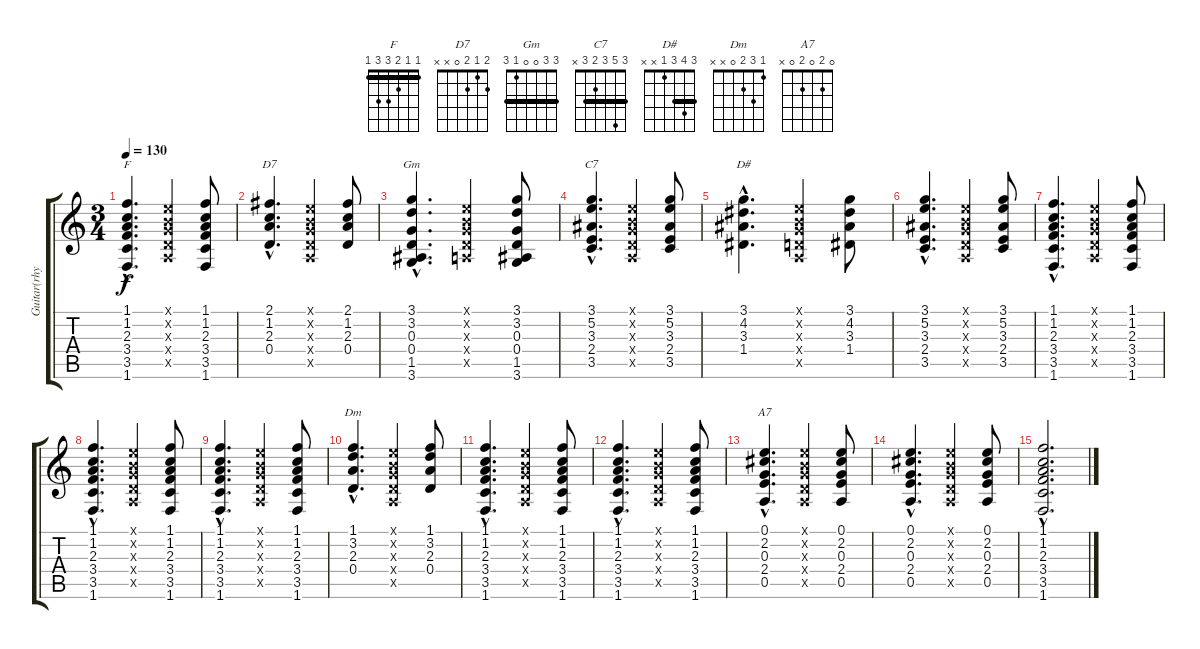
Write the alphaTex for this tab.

\track ("Guitar(rhythm)" "Guitar(rhy") {instrument acousticguitarsteel}
\staff {score tabs}
\tuning (E4 B3 G3 D3 A2 E2) {hide}
\chord ("F" 1 1 2 3 3 1) {barre 1}
\chord ("D7" 2 1 2 0 x x)
\chord ("Gm" 3 3 0 0 1 3) {barre 3}
\chord ("C7" 3 5 3 2 3 x) {barre 3}
\chord ("D#" 3 4 3 1 x x) {barre 3}
\chord ("Dm" 1 3 2 0 x x)
\chord ("A7" 0 2 0 2 0 x)
\ts (3 4)
\tempo 130
\clef g2
\ks c
(1.1{hac} 1.2{hac} 2.3{hac} 3.4{hac} 3.5{hac} 1.6{hac}).4{d ch "F" dy f} (0.1{x} 0.2{x} 0.3{x} 0.4{x} 0.5{x}).4 (1.1 1.2 2.3 3.4 3.5 1.6).8 |
(2.1{hac} 1.2{hac} 2.3{hac} 0.4{hac}).4{d ch "D7"} (0.1{x} 0.2{x} 0.3{x} 0.4{x} 0.5{x}).4 (2.1 1.2 2.3 0.4).8 |
(3.1{hac} 3.2{hac} 0.3{hac} 0.4{hac} 1.5{hac} 3.6{hac}).4{d ch "Gm"} (0.1{x} 0.2{x} 0.3{x} 0.4{x} 0.5{x}).4 (3.1 3.2 0.3 0.4 1.5 3.6).8 |
(3.1{hac} 5.2{hac} 3.3{hac} 2.4{hac} 3.5{hac}).4{d ch "C7"} (0.1{x} 0.2{x} 0.3{x} 0.4{x} 0.5{x}).4 (3.1 5.2 3.3 2.4 3.5).8 |
(3.1{hac} 4.2{hac} 3.3{hac} 1.4{hac}).4{d ch "D#"} (0.1{x} 0.2{x} 0.3{x} 0.4{x} 0.5{x}).4 (3.1 4.2 3.3 1.4).8 |
(3.1{hac} 5.2{hac} 3.3{hac} 2.4{hac} 3.5{hac}).4{d} (0.1{x} 0.2{x} 0.3{x} 0.4{x} 0.5{x}).4 (3.1 5.2 3.3 2.4 3.5).8 |
(1.1{hac} 1.2{hac} 2.3{hac} 3.4{hac} 3.5{hac} 1.6{hac}).4{d} (0.1{x} 0.2{x} 0.3{x} 0.4{x} 0.5{x}).4 (1.1 1.2 2.3 3.4 3.5 1.6).8 |
(1.1{hac} 1.2{hac} 2.3{hac} 3.4{hac} 3.5{hac} 1.6{hac}).4{d} (0.1{x} 0.2{x} 0.3{x} 0.4{x} 0.5{x}).4 (1.1 1.2 2.3 3.4 3.5 1.6).8 |
(1.1{hac} 1.2{hac} 2.3{hac} 3.4{hac} 3.5{hac} 1.6{hac}).4{d} (0.1{x} 0.2{x} 0.3{x} 0.4{x} 0.5{x}).4 (1.1 1.2 2.3 3.4 3.5 1.6).8 |
(1.1{hac} 3.2{hac} 2.3{hac} 0.4{hac}).4{d ch "Dm"} (0.1{x} 0.2{x} 0.3{x} 0.4{x} 0.5{x}).4 (1.1 3.2 2.3 0.4).8 |
(1.1{hac} 1.2{hac} 2.3{hac} 3.4{hac} 3.5{hac} 1.6{hac}).4{d} (0.1{x} 0.2{x} 0.3{x} 0.4{x} 0.5{x}).4 (1.1 1.2 2.3 3.4 3.5 1.6).8 |
(1.1{hac} 1.2{hac} 2.3{hac} 3.4{hac} 3.5{hac} 1.6{hac}).4{d} (0.1{x} 0.2{x} 0.3{x} 0.4{x} 0.5{x}).4 (1.1 1.2 2.3 3.4 3.5 1.6).8 |
(0.1{hac} 2.2{hac} 0.3{hac} 2.4{hac} 0.5{hac}).4{d ch "A7"} (0.1{x} 0.2{x} 0.3{x} 0.4{x} 0.5{x}).4 (0.1 2.2 0.3 2.4 0.5).8 |
(0.1{hac} 2.2{hac} 0.3{hac} 2.4{hac} 0.5{hac}).4{d} (0.1{x} 0.2{x} 0.3{x} 0.4{x} 0.5{x}).4 (0.1 2.2 0.3 2.4 0.5).8 |
(1.1{hac} 1.2{hac} 2.3{hac} 3.4{hac} 3.5{hac} 1.6{hac}).2{d}
